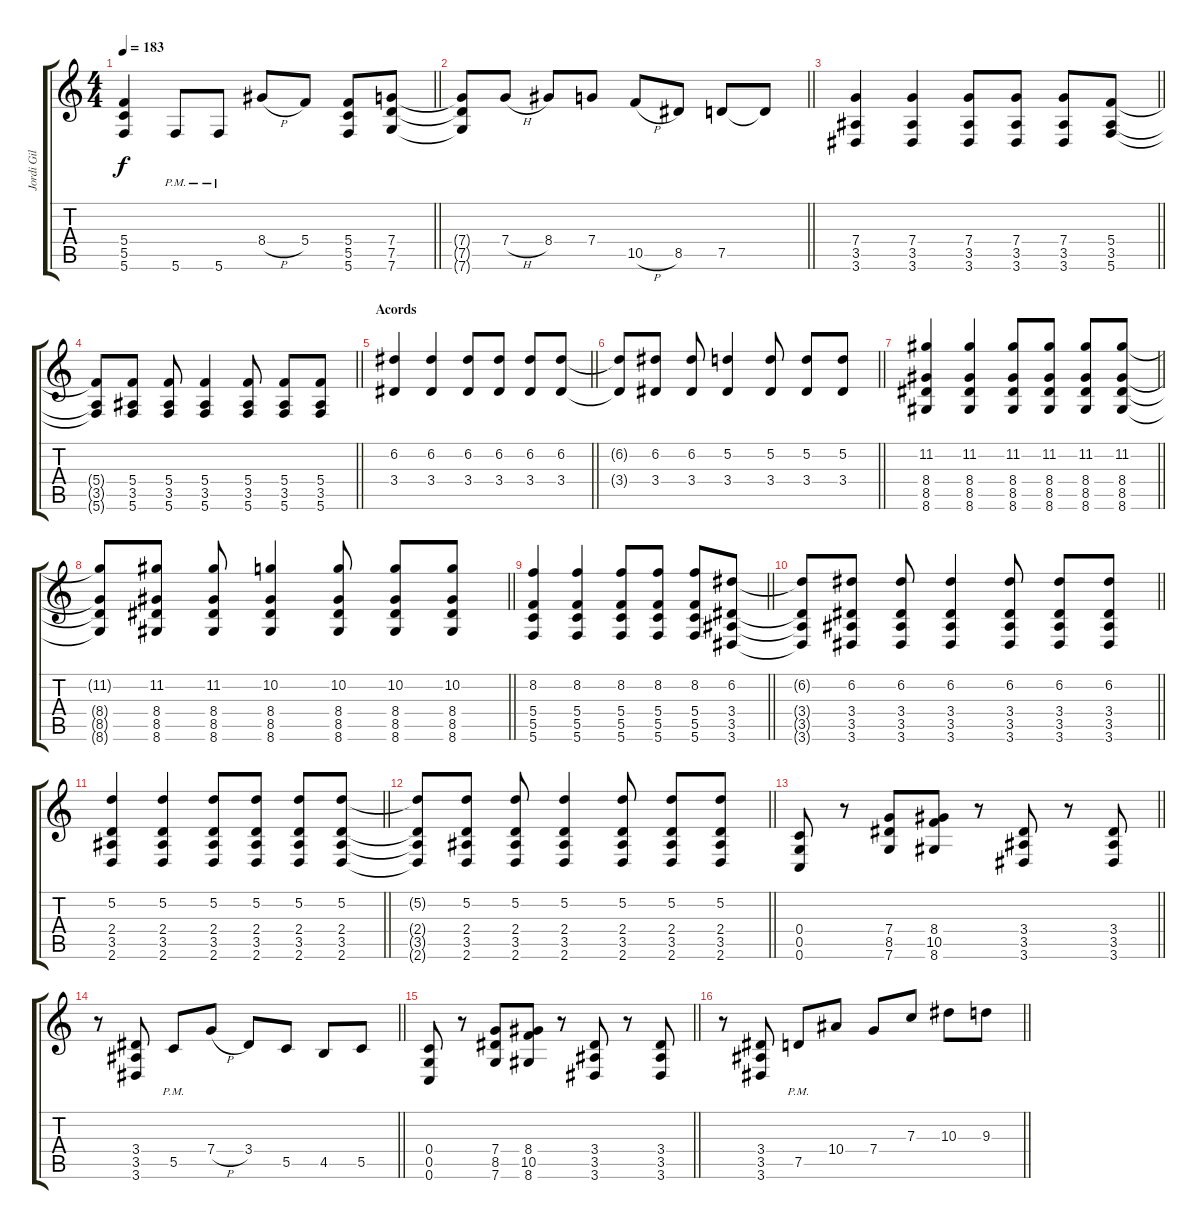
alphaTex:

\track ("Jordi Gil" "Jordi Gil") {instrument overdrivenguitar}
\staff {score tabs}
\tuning (D4 A3 F3 C3 G2 C2) {hide}
\ts (4 4)
\tempo 183
\clef g2
\barLineRight lightlight
\ks c
(5.4 5.5 5.6).4{dy f} 5.6{pm}.8 5.6{pm}.8 8.4{h}.8 5.4.8 (5.4 5.5 5.6).8 (7.4 7.5 7.6).8 |
\barLineRight lightlight
(7.4{t} 7.5{t} 7.6{t}).8 7.4{h}.8 8.4.8 7.4.8 10.5{h}.8 8.5.8 7.5.8 7.5{t}.8 |
\barLineRight lightlight
(7.4 3.5 3.6).4 (7.4 3.5 3.6).4 (7.4 3.5 3.6).8 (7.4 3.5 3.6).8 (7.4 3.5 3.6).8 (5.4 3.5 5.6).8 |
\barLineRight lightlight
(5.4{t} 3.5{t} 5.6{t}).8 (5.4 3.5 5.6).8 (5.4 3.5 5.6).8 (5.4 3.5 5.6).4 (5.4 3.5 5.6).8 (5.4 3.5 5.6).8 (5.4 3.5 5.6).8 |
\section ("" "Acords")
\barLineRight lightlight
(6.2 3.4).4 (6.2 3.4).4 (6.2 3.4).8 (6.2 3.4).8 (6.2 3.4).8 (6.2 3.4).8 |
\barLineRight lightlight
(6.2{t} 3.4{t}).8 (6.2 3.4).8 (6.2 3.4).8 (5.2 3.4).4 (5.2 3.4).8 (5.2 3.4).8 (5.2 3.4).8 |
\barLineRight lightlight
(11.2 8.4 8.5 8.6).4 (11.2 8.4 8.5 8.6).4 (11.2 8.4 8.5 8.6).8 (11.2 8.4 8.5 8.6).8 (11.2 8.4 8.5 8.6).8 (11.2 8.4 8.5 8.6).8 |
\barLineRight lightlight
(11.2{t} 8.4{t} 8.5{t} 8.6{t}).8 (11.2 8.4 8.5 8.6).8 (11.2 8.4 8.5 8.6).8 (10.2 8.4 8.5 8.6).4 (10.2 8.4 8.5 8.6).8 (10.2 8.4 8.5 8.6).8 (10.2 8.4 8.5 8.6).8 |
\barLineRight lightlight
(8.2 5.4 5.5 5.6).4 (8.2 5.4 5.5 5.6).4 (8.2 5.4 5.5 5.6).8 (8.2 5.4 5.5 5.6).8 (8.2 5.4 5.5 5.6).8 (6.2 3.4 3.5 3.6).8 |
\barLineRight lightlight
(6.2{t} 3.4{t} 3.5{t} 3.6{t}).8 (6.2 3.4 3.5 3.6).8 (6.2 3.4 3.5 3.6).8 (6.2 3.4 3.5 3.6).4 (6.2 3.4 3.5 3.6).8 (6.2 3.4 3.5 3.6).8 (6.2 3.4 3.5 3.6).8 |
\barLineRight lightlight
(5.2 2.4 3.5 2.6).4 (5.2 2.4 3.5 2.6).4 (5.2 2.4 3.5 2.6).8 (5.2 2.4 3.5 2.6).8 (5.2 2.4 3.5 2.6).8 (5.2 2.4 3.5 2.6).8 |
\barLineRight lightlight
(5.2{t} 2.4{t} 3.5{t} 2.6{t}).8 (5.2 2.4 3.5 2.6).8 (5.2 2.4 3.5 2.6).8 (5.2 2.4 3.5 2.6).4 (5.2 2.4 3.5 2.6).8 (5.2 2.4 3.5 2.6).8 (5.2 2.4 3.5 2.6).8 |
\barLineRight lightlight
(0.4 0.5 0.6).8 r.8 (7.4 8.5 7.6).8 (8.4 10.5 8.6).8 r.8 (3.4 3.5 3.6).8 r.8 (3.4 3.5 3.6).8 |
\barLineRight lightlight
r.8 (3.4 3.5 3.6).8 5.5{pm}.8 7.4{h}.8 3.4.8 5.5.8 4.5.8 5.5.8 |
\barLineRight lightlight
(0.4 0.5 0.6).8 r.8 (7.4 8.5 7.6).8 (8.4 10.5 8.6).8 r.8 (3.4 3.5 3.6).8 r.8 (3.4 3.5 3.6).8 |
\barLineRight lightlight
r.8 (3.4 3.5 3.6).8 7.5{pm}.8 10.4.8 7.4.8 7.3.8 10.3.8 9.3.8
